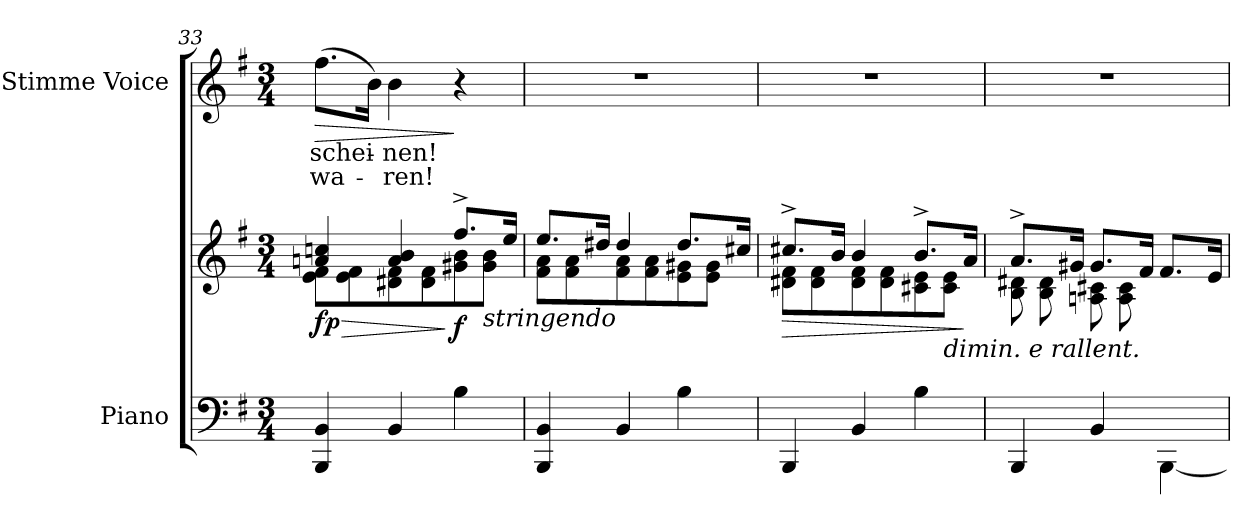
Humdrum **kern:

**kern	**kern	**dynam	**kern	**text	**text	**dynam
*part2	*part2	*part2	*part1	*part1	*part1	*part1
*staff3	*staff2	*staff2/3	*staff1	*staff1	*staff1	*staff1
*I"Piano	*	*	*I"Stimme Voice	*	*	*
*I'Pno	*	*	*	*	*	*
*clefF4	*clefG2	*	*clefG2	*	*	*
*k[f#]	*k[f#]	*	*k[f#]	*	*	*
*M3/4	*M3/4	*	*M3/4	*	*	*
=33	=33	=33	=33	=33	=33	=33
!	!	!LO:HP:b	!	!LO:LY:b	!LO:LY:b	!LO:HP:b
*	*^	*	*	*	*	*
!	!	!	!LO:DY:n=1:b	!	!	!	!
4BBB/ 4BB/	4an/ 4ccn/	8e\ 8f#\L	> fp	(>8.ff#\L	schei-	wa-	>
.	.	8e\ 8f#\	.	.	.	.	.
.	.	.	.	16b\Jk)	.	.	.
!	!	!	!	!	!LO:LY:b	!LO:LY:b	!
4BB/	4a/ 4b/	8d#X\ 8f#\	.	4b\	-nen!	-ren!	.
.	.	8d#\ 8f#\	.	.	.	.	.
!	!	!	!LO:DY:n=2:b	!	!	!	!
4B\	8.ff#^/L	8g#X\ 8b\	] f	4r	.	.	]
!	!	!LO:TX:b:i:t=stringendo	!	!	!	!	!
.	.	8g#\ 8b\J	.	.	.	.	.
.	16ee/Jk	.	.	.	.	.	.
=34	=34	=34	=34	=34	=34	=34	=34
*	*	*	*	*MM65	*	*	*
4BBB/ 4BB/	8.ee/L	8f#\ 8a\L	.	2.r	.	.	.
.	.	8f#\ 8a\	.	.	.	.	.
.	16dd#X/Jk	.	.	.	.	.	.
4BB/	4dd#/	8f#\ 8a\	.	.	.	.	.
.	.	8f#\ 8a\	.	.	.	.	.
4B\	8.dd#/L	8e\ 8g#X\	.	.	.	.	.
.	.	8e\ 8g#\J	.	.	.	.	.
.	16cc#X/Jk	.	.	.	.	.	.
!!LO:LB:g=z
=35	=35	=35	=35	=35	=35	=35	=35
*	*	*	*	*MM67	*	*	*
!	!	!	!LO:HP:b	!	!	!	!
4BBB/	8.cc#X^/L	8d#X\ 8f#\L	>	2.r	.	.	.
.	.	8d#\ 8f#\	.	.	.	.	.
.	16b/Jk	.	.	.	.	.	.
4BB/	4b/	8d#\ 8f#\	.	.	.	.	.
.	.	8d#\ 8f#\	.	.	.	.	.
4B\	8.b^/L	8c#X\ 8e\	.	.	.	.	.
!	!	!LO:TX:b:i:t=dimin.   e   rallent.	!	!	!	!	!
.	.	8c#\ 8e\J	.	.	.	.	.
.	16a/Jk	.	]	.	.	.	.
=36	=36	=36	=36	=36	=36	=36	=36
*	*	*	*	*MM68	*	*	*
*^	*	*	*	*^	*	*	*
2ryy	4BBB/	8.a^/L	8B\ 8d#X\L	.	2.r	4ryy	.	.	.
.	.	.	8B\ 8d#\	.	.	.	.	.	.
.	.	16g#X/Jk	.	.	.	.	.	.	.
*	*	*	*	*	*MM66	*	*	*	*
.	4BB/	8.g#/L	8An\ 8c#X\	.	.	2ryy	.	.	.
.	.	.	8A\ 8c#\	.	.	.	.	.	.
.	.	16f#/Jk	.	.	.	.	.	.	.
8G#X/ 8B/	[4BBB\	8.f#/L	4ryy	.	.	.	.	.	.
8G#/ 8B/J	.	.	.	.	.	.	.	.	.
.	.	16e/Jk	.	.	.	.	.	.	.
*v	*v	*	*	*	*v	*v	*	*	*
*	*v	*v	*	*	*	*	*
=	=	=	=	=	=	=
*-	*-	*-	*-	*-	*-	*-
